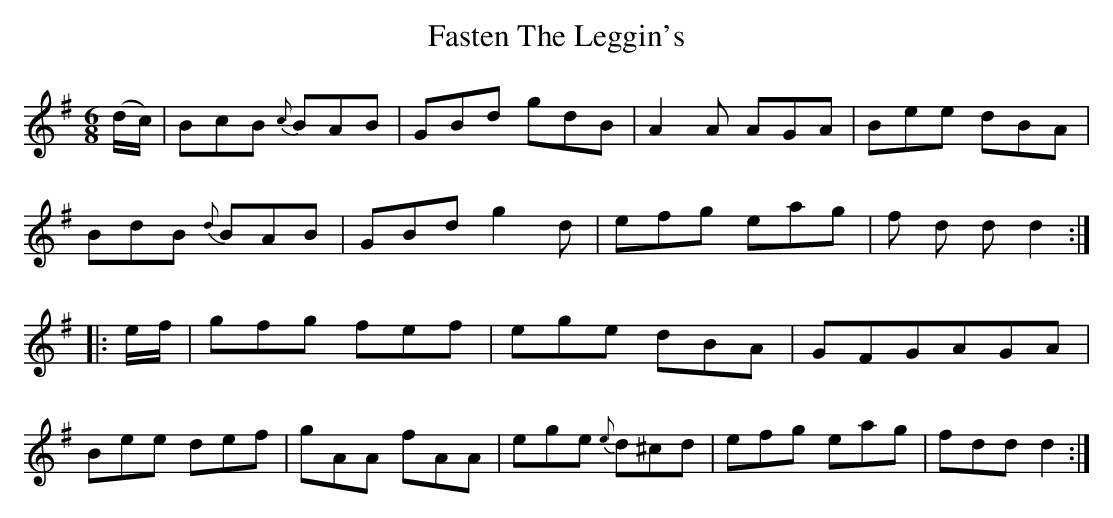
X:1
T:Fasten The Leggin's
BRENNAN Dec. 2002 (HTTP://WWW.SOSYOURMOM.COM)
M:6/8
L:1/8
K:G
(d/2c/2)|BcB {c}BAB|GBd gdB|A2A AGA|Bee dBA|
BdB {d}BAB|GBdg2d|efg eag|f d d d2:|
|:e/2f/2|gfg fef|ege dBA|GFGAGA|
Bee def|gAA fAA|ege {e}d^cd|efg eag|fdd d2:|
